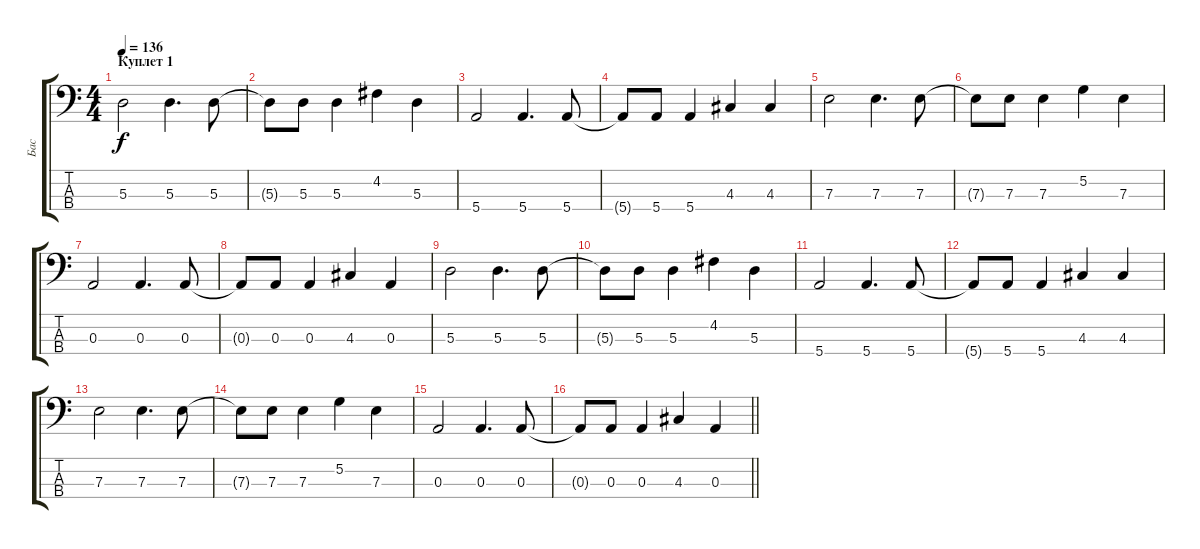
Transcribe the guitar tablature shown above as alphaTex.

\track ("Бас" "Бас") {instrument electricbassfinger}
\staff {score tabs}
\tuning (G2 D2 A1 E1) {hide}
\ts (4 4)
\section ("" "Куплет 1")
\tempo 136
\clef f4
\ks c
5.3.2{dy f} 5.3.4{d} 5.3.8 |
5.3{t}.8 5.3.8 5.3.4 4.2.4 5.3.4 |
5.4.2 5.4.4{d} 5.4.8 |
5.4{t}.8 5.4.8 5.4.4 4.3.4 4.3.4 |
7.3.2 7.3.4{d} 7.3.8 |
7.3{t}.8 7.3.8 7.3.4 5.2.4 7.3.4 |
0.3.2 0.3.4{d} 0.3.8 |
0.3{t}.8 0.3.8 0.3.4 4.3.4 0.3.4 |
5.3.2 5.3.4{d} 5.3.8 |
5.3{t}.8 5.3.8 5.3.4 4.2.4 5.3.4 |
5.4.2 5.4.4{d} 5.4.8 |
5.4{t}.8 5.4.8 5.4.4 4.3.4 4.3.4 |
7.3.2 7.3.4{d} 7.3.8 |
7.3{t}.8 7.3.8 7.3.4 5.2.4 7.3.4 |
0.3.2 0.3.4{d} 0.3.8 |
\barLineRight lightlight
0.3{t}.8 0.3.8 0.3.4 4.3.4 0.3.4
